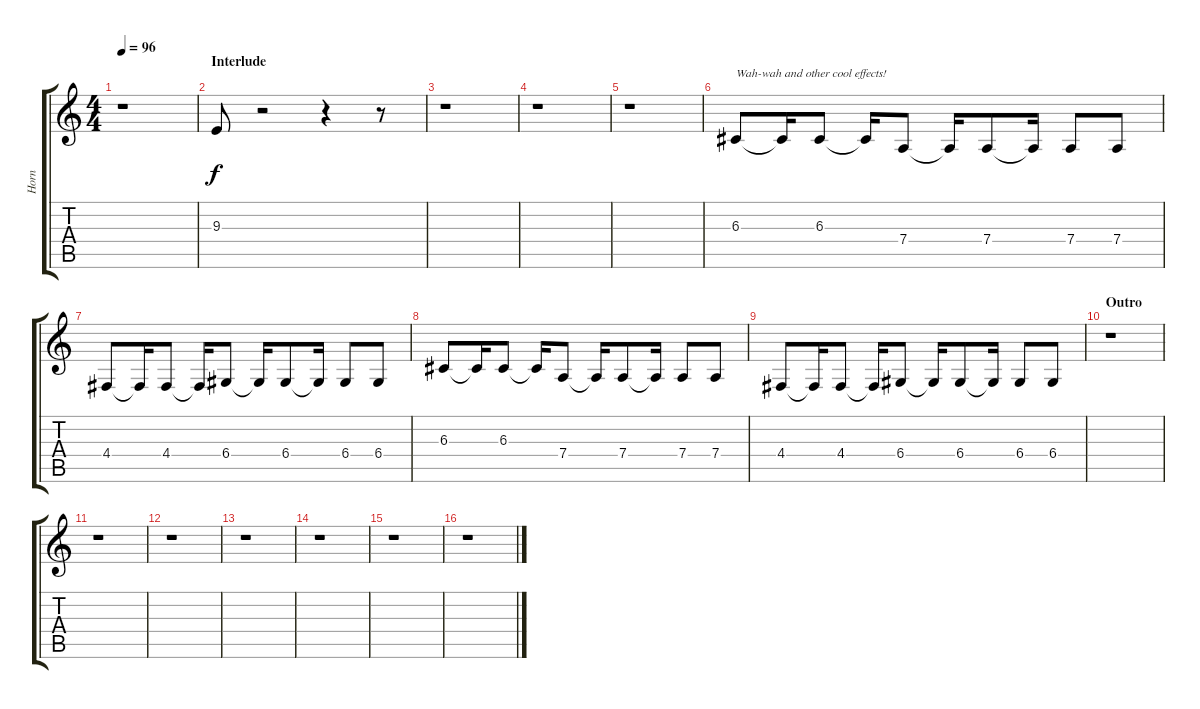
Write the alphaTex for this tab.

\track ("Horn" "Horn") {instrument trumpet}
\staff {score tabs}
\tuning (E4 B3 G3 D3 A2 E2) {hide}
\ts (4 4)
\tempo 96
\clef g2
\ks c
r.1{dy fff} |
\section ("" "Interlude")
9.3.8{dy f} r.2 r.4 r.8 |
r.1 |
r.1 |
r.1 |
6.3.8{txt "Wah-wah and other cool effects!" instrument overdrivenguitar} 6.3{t}.16 6.3.8 6.3{t}.16 7.4.8 7.4{t}.16 7.4.8 7.4{t}.16 7.4.8 7.4.8 |
4.4.8 4.4{t}.16 4.4.8 4.4{t}.16 6.4.8 6.4{t}.16 6.4.8 6.4{t}.16 6.4.8 6.4.8 |
6.3.8 6.3{t}.16 6.3.8 6.3{t}.16 7.4.8 7.4{t}.16 7.4.8 7.4{t}.16 7.4.8 7.4.8 |
4.4.8 4.4{t}.16 4.4.8 4.4{t}.16 6.4.8 6.4{t}.16 6.4.8 6.4{t}.16 6.4.8 6.4.8 |
\section ("" "Outro")
r.1 |
r.1 |
r.1 |
r.1 |
r.1 |
r.1 |
r.1
